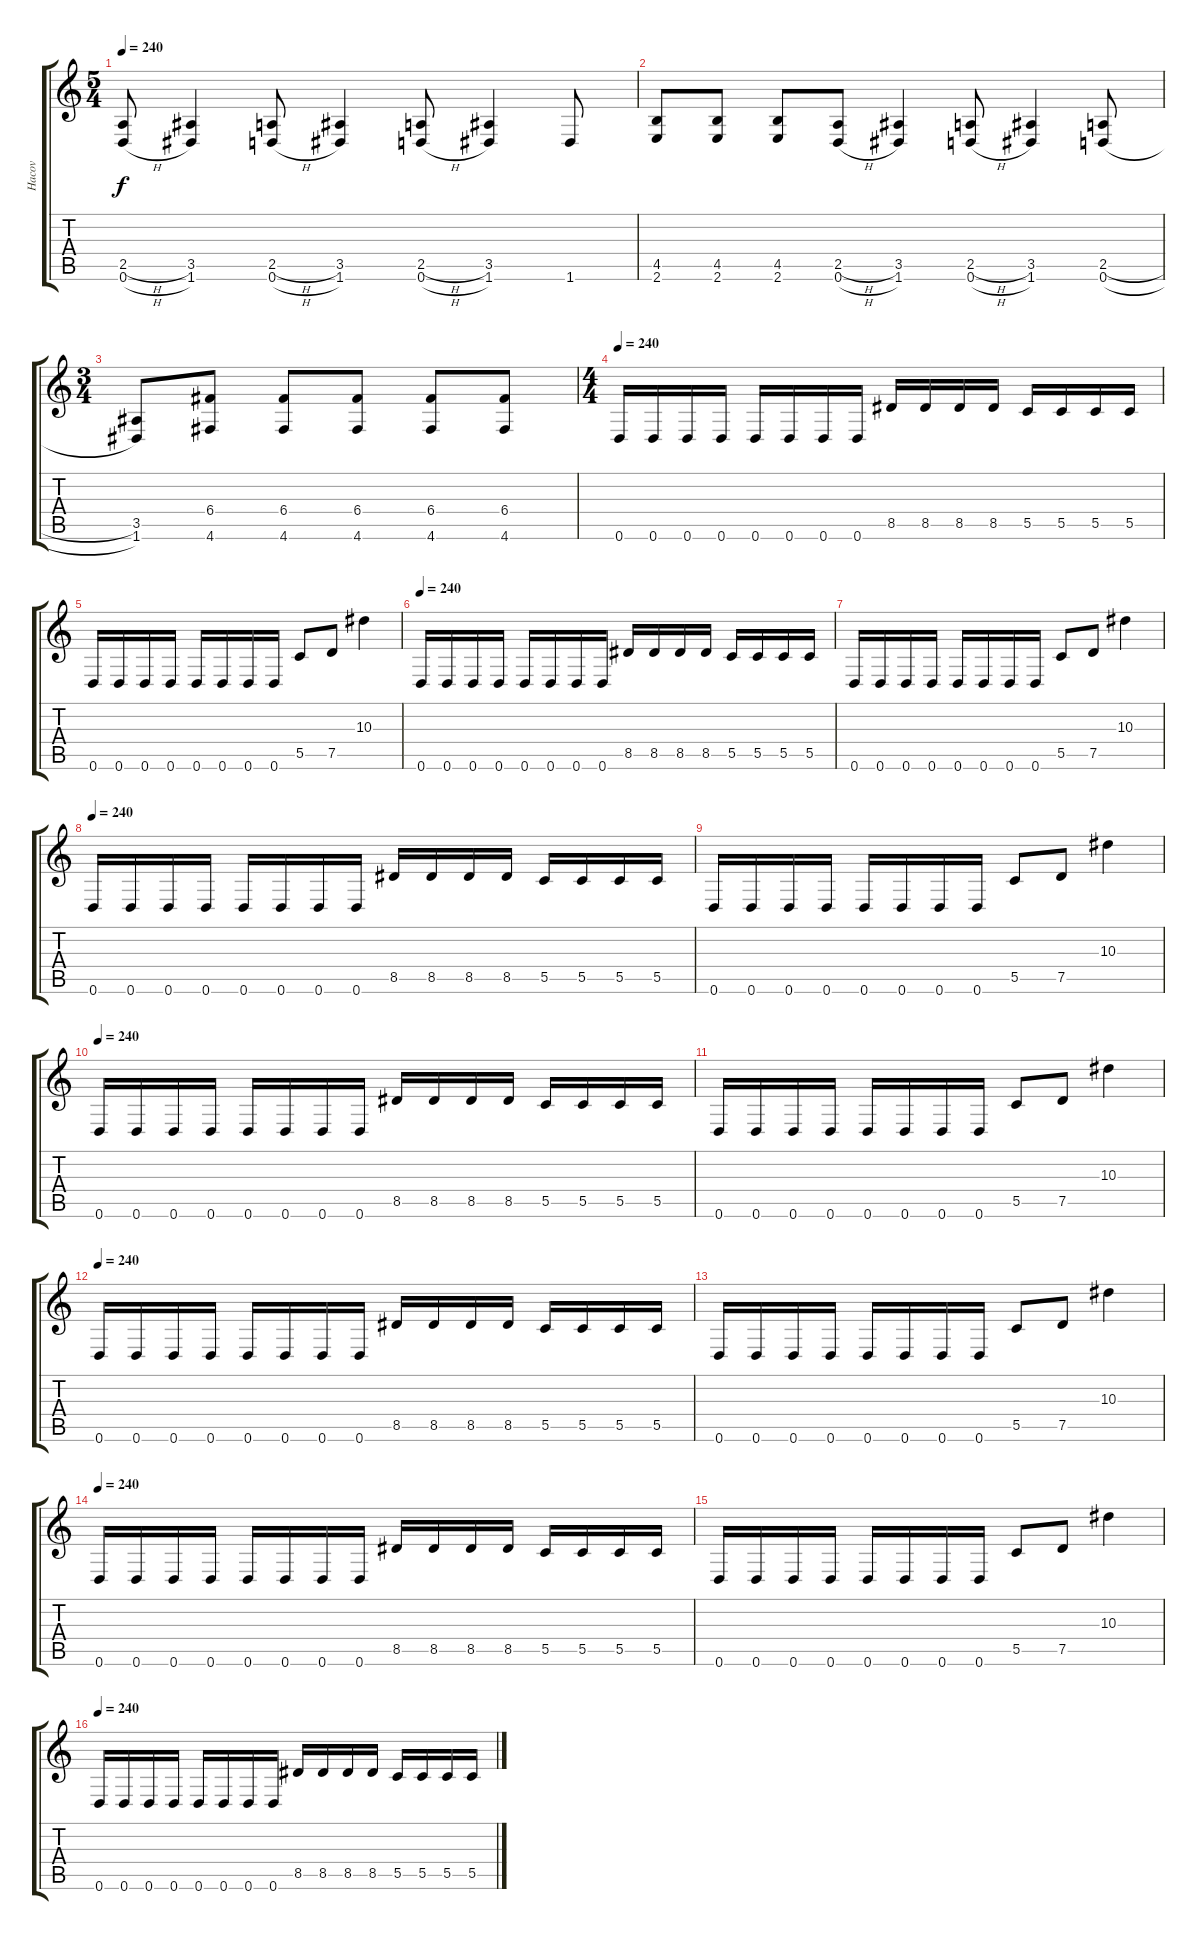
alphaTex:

\track ("Hacov" "Hacov") {instrument distortionguitar}
\staff {score tabs}
\tuning (D4 A3 F3 C3 G2 D2) {hide}
\ts (5 4)
\tempo 240
\clef g2
\ks c
(2.5{h} 0.6{h}).8{dy f} (3.5 1.6).4 (2.5{h} 0.6{h}).8 (3.5 1.6).4 (2.5{h} 0.6{h}).8 (3.5 1.6).4 1.6.8 |
(4.5 2.6).8 (4.5 2.6).8 (4.5 2.6).8 (2.5{h} 0.6{h}).8 (3.5 1.6).4 (2.5{h} 0.6{h}).8 (3.5 1.6).4 (2.5{h} 0.6{h}).8 |
\ts (3 4)
(3.5 1.6).8 (6.4 4.6).8 (6.4 4.6).8 (6.4 4.6).8 (6.4 4.6).8 (6.4 4.6).8 |
\ts (4 4)
\tempo 240
0.6.16 0.6.16 0.6.16 0.6.16 0.6.16 0.6.16 0.6.16 0.6.16 8.5.16 8.5.16 8.5.16 8.5.16 5.5.16 5.5.16 5.5.16 5.5.16 |
0.6.16 0.6.16 0.6.16 0.6.16 0.6.16 0.6.16 0.6.16 0.6.16 5.5.8 7.5.8 10.3.4 |
\tempo 240
0.6.16 0.6.16 0.6.16 0.6.16 0.6.16 0.6.16 0.6.16 0.6.16 8.5.16 8.5.16 8.5.16 8.5.16 5.5.16 5.5.16 5.5.16 5.5.16 |
0.6.16 0.6.16 0.6.16 0.6.16 0.6.16 0.6.16 0.6.16 0.6.16 5.5.8 7.5.8 10.3.4 |
\tempo 240
0.6.16 0.6.16 0.6.16 0.6.16 0.6.16 0.6.16 0.6.16 0.6.16 8.5.16 8.5.16 8.5.16 8.5.16 5.5.16 5.5.16 5.5.16 5.5.16 |
0.6.16 0.6.16 0.6.16 0.6.16 0.6.16 0.6.16 0.6.16 0.6.16 5.5.8 7.5.8 10.3.4 |
\tempo 240
0.6.16 0.6.16 0.6.16 0.6.16 0.6.16 0.6.16 0.6.16 0.6.16 8.5.16 8.5.16 8.5.16 8.5.16 5.5.16 5.5.16 5.5.16 5.5.16 |
0.6.16 0.6.16 0.6.16 0.6.16 0.6.16 0.6.16 0.6.16 0.6.16 5.5.8 7.5.8 10.3.4 |
\tempo 240
0.6.16 0.6.16 0.6.16 0.6.16 0.6.16 0.6.16 0.6.16 0.6.16 8.5.16 8.5.16 8.5.16 8.5.16 5.5.16 5.5.16 5.5.16 5.5.16 |
0.6.16 0.6.16 0.6.16 0.6.16 0.6.16 0.6.16 0.6.16 0.6.16 5.5.8 7.5.8 10.3.4 |
\tempo 240
0.6.16 0.6.16 0.6.16 0.6.16 0.6.16 0.6.16 0.6.16 0.6.16 8.5.16 8.5.16 8.5.16 8.5.16 5.5.16 5.5.16 5.5.16 5.5.16 |
0.6.16 0.6.16 0.6.16 0.6.16 0.6.16 0.6.16 0.6.16 0.6.16 5.5.8 7.5.8 10.3.4 |
\tempo 240
0.6.16 0.6.16 0.6.16 0.6.16 0.6.16 0.6.16 0.6.16 0.6.16 8.5.16 8.5.16 8.5.16 8.5.16 5.5.16 5.5.16 5.5.16 5.5.16
